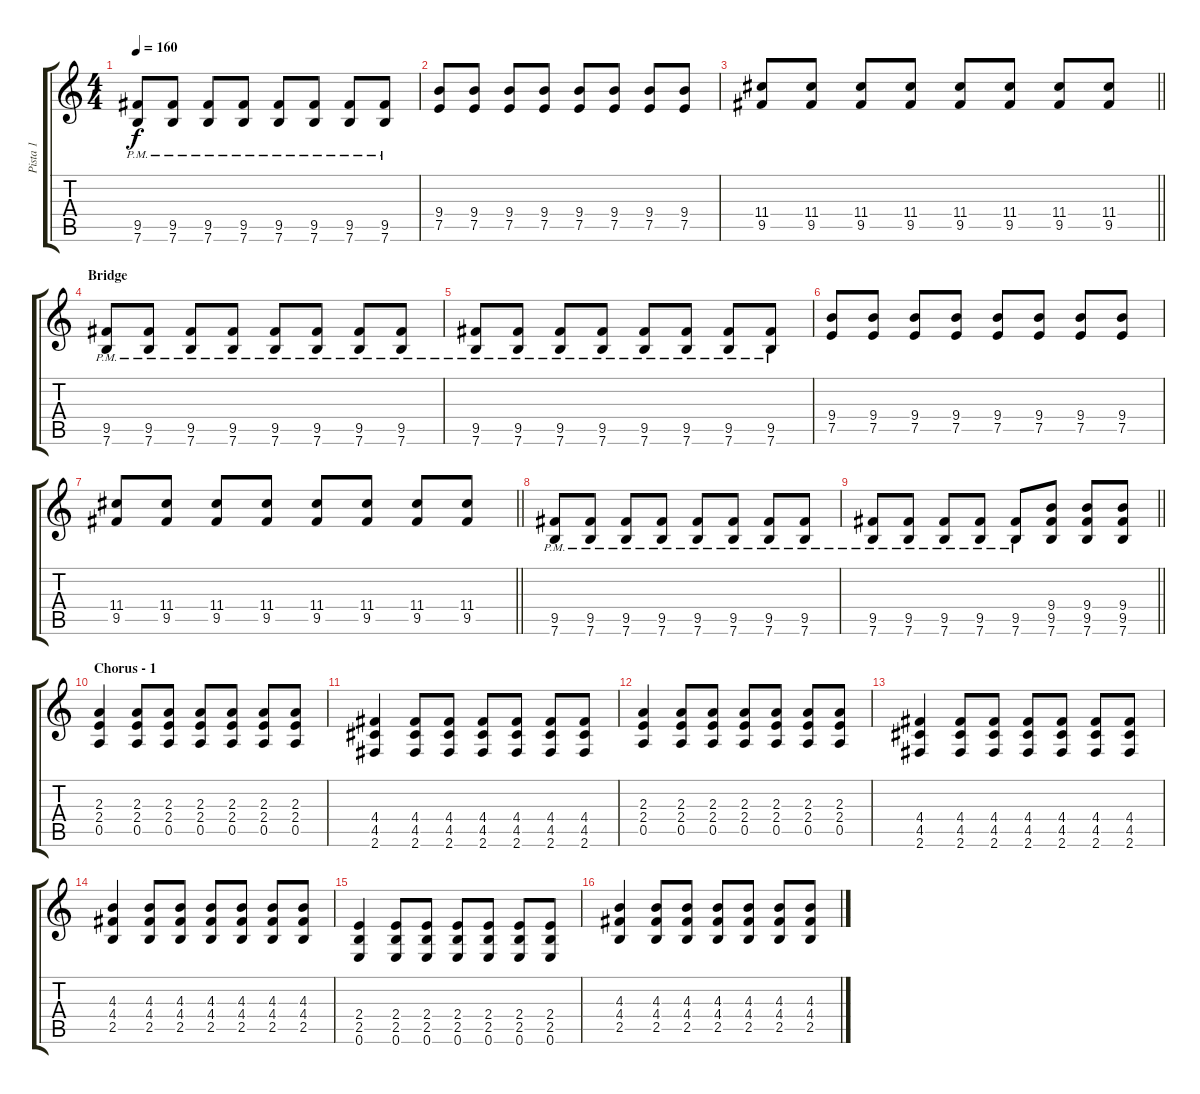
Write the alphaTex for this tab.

\track ("Pista 1" "Pista 1") {instrument distortionguitar}
\staff {score tabs}
\tuning (E4 B3 G3 D3 A2 E2) {hide}
\ts (4 4)
\tempo 160
\clef g2
\ks c
(9.5{pm} 7.6{pm}).8{dy f} (9.5{pm} 7.6{pm}).8 (9.5{pm} 7.6{pm}).8 (9.5{pm} 7.6{pm}).8 (9.5{pm} 7.6{pm}).8 (9.5{pm} 7.6{pm}).8 (9.5{pm} 7.6{pm}).8 (9.5{pm} 7.6{pm}).8 |
(9.4 7.5).8 (9.4 7.5).8 (9.4 7.5).8 (9.4 7.5).8 (9.4 7.5).8 (9.4 7.5).8 (9.4 7.5).8 (9.4 7.5).8 |
\barLineRight lightlight
(11.4 9.5).8 (11.4 9.5).8 (11.4 9.5).8 (11.4 9.5).8 (11.4 9.5).8 (11.4 9.5).8 (11.4 9.5).8 (11.4 9.5).8 |
\section ("" "Bridge")
(9.5{pm} 7.6{pm}).8 (9.5{pm} 7.6{pm}).8 (9.5{pm} 7.6{pm}).8 (9.5{pm} 7.6{pm}).8 (9.5{pm} 7.6{pm}).8 (9.5{pm} 7.6{pm}).8 (9.5{pm} 7.6{pm}).8 (9.5{pm} 7.6{pm}).8 |
(9.5{pm} 7.6{pm}).8 (9.5{pm} 7.6{pm}).8 (9.5{pm} 7.6{pm}).8 (9.5{pm} 7.6{pm}).8 (9.5{pm} 7.6{pm}).8 (9.5{pm} 7.6{pm}).8 (9.5{pm} 7.6{pm}).8 (9.5{pm} 7.6{pm}).8 |
(9.4 7.5).8 (9.4 7.5).8 (9.4 7.5).8 (9.4 7.5).8 (9.4 7.5).8 (9.4 7.5).8 (9.4 7.5).8 (9.4 7.5).8 |
\barLineRight lightlight
(11.4 9.5).8 (11.4 9.5).8 (11.4 9.5).8 (11.4 9.5).8 (11.4 9.5).8 (11.4 9.5).8 (11.4 9.5).8 (11.4 9.5).8 |
(9.5{pm} 7.6{pm}).8 (9.5{pm} 7.6{pm}).8 (9.5{pm} 7.6{pm}).8 (9.5{pm} 7.6{pm}).8 (9.5{pm} 7.6{pm}).8 (9.5{pm} 7.6{pm}).8 (9.5{pm} 7.6{pm}).8 (9.5{pm} 7.6{pm}).8 |
\barLineRight lightlight
(9.5{pm} 7.6{pm}).8 (9.5{pm} 7.6{pm}).8 (9.5{pm} 7.6{pm}).8 (9.5{pm} 7.6{pm}).8 (9.5{pm} 7.6{pm}).8 (9.4 9.5 7.6).8 (9.4 9.5 7.6).8 (9.4 9.5 7.6).8 |
\section ("" "Chorus - 1")
(2.3 2.4 0.5).4 (2.3 2.4 0.5).8 (2.3 2.4 0.5).8 (2.3 2.4 0.5).8 (2.3 2.4 0.5).8 (2.3 2.4 0.5).8 (2.3 2.4 0.5).8 |
(4.4 4.5 2.6).4 (4.4 4.5 2.6).8 (4.4 4.5 2.6).8 (4.4 4.5 2.6).8 (4.4 4.5 2.6).8 (4.4 4.5 2.6).8 (4.4 4.5 2.6).8 |
(2.3 2.4 0.5).4 (2.3 2.4 0.5).8 (2.3 2.4 0.5).8 (2.3 2.4 0.5).8 (2.3 2.4 0.5).8 (2.3 2.4 0.5).8 (2.3 2.4 0.5).8 |
(4.4 4.5 2.6).4 (4.4 4.5 2.6).8 (4.4 4.5 2.6).8 (4.4 4.5 2.6).8 (4.4 4.5 2.6).8 (4.4 4.5 2.6).8 (4.4 4.5 2.6).8 |
(4.3 4.4 2.5).4 (4.3 4.4 2.5).8 (4.3 4.4 2.5).8 (4.3 4.4 2.5).8 (4.3 4.4 2.5).8 (4.3 4.4 2.5).8 (4.3 4.4 2.5).8 |
(2.4 2.5 0.6).4 (2.4 2.5 0.6).8 (2.4 2.5 0.6).8 (2.4 2.5 0.6).8 (2.4 2.5 0.6).8 (2.4 2.5 0.6).8 (2.4 2.5 0.6).8 |
(4.3 4.4 2.5).4 (4.3 4.4 2.5).8 (4.3 4.4 2.5).8 (4.3 4.4 2.5).8 (4.3 4.4 2.5).8 (4.3 4.4 2.5).8 (4.3 4.4 2.5).8
